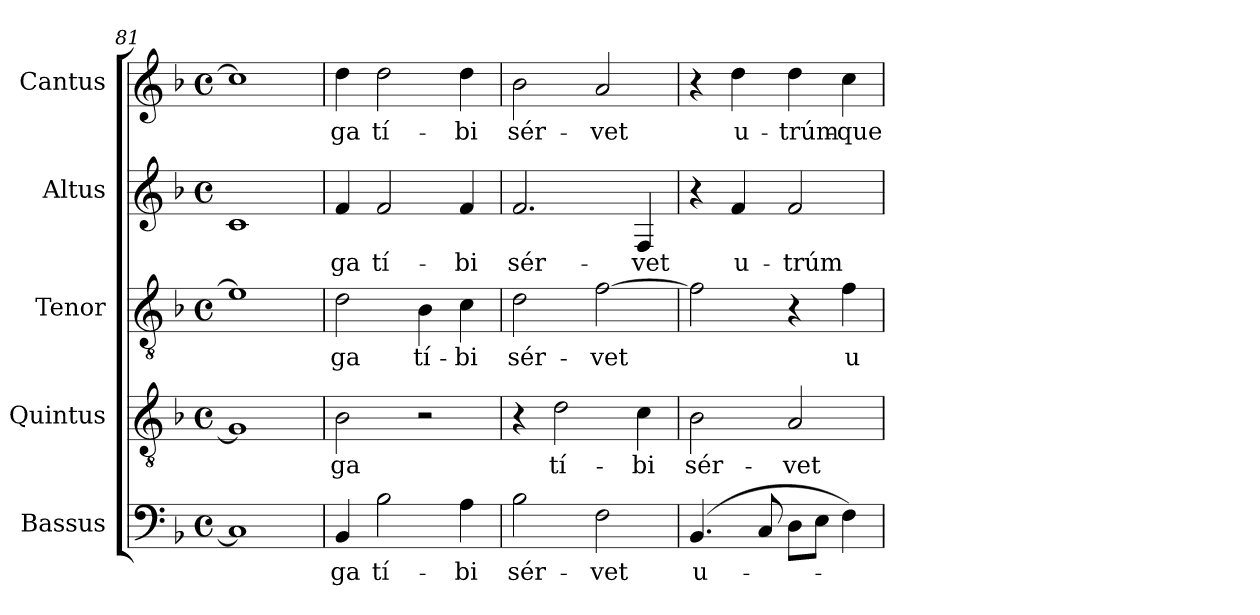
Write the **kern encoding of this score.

**kern	**text	**kern	**text	**kern	**text	**kern	**text	**kern	**text
*part5	*part5	*part4	*part4	*part3	*part3	*part2	*part2	*part1	*part1
*staff5	*staff5	*staff4	*staff4	*staff3	*staff3	*staff2	*staff2	*staff1	*staff1
*I"Bassus	*	*I"Quintus	*	*I"Tenor	*	*I"Altus	*	*I"Cantus	*
*I'Bass.	*	*	*	*I'Ten.	*	*I'Alt.	*	*I'Cant.	*
*clefF4	*	*clefGv2	*	*clefGv2	*	*clefG2	*	*clefG2	*
*	*	*ITrd7c12	*	*ITrd7c12	*	*	*	*	*
*k[b-]	*	*k[b-]	*	*k[b-]	*	*k[b-]	*	*k[b-]	*
*F:	*	*F:	*	*F:	*	*F:	*	*F:	*
*M4/4	*	*M4/4	*	*M4/4	*	*M4/4	*	*M4/4	*
*met(c)	*	*met(c)	*	*met(c)	*	*met(c)	*	*met(c)	*
=81	=81	=81	=81	=81	=81	=81	=81	=81	=81
1Ci]	.	1GGi]	.	1E-i]	.	1ci	.	1cci]	.
=82	=82	=82	=82	=82	=82	=82	=82	=82	=82
!	!LO:LY:b:color=#000000	!	!	!	!	!	!	!	!
!	!	!	!LO:LY:b:color=#000000	!	!	!	!	!	!
!	!	!	!	!	!LO:LY:b:color=#000000	!	!	!	!
!	!	!	!	!	!	!	!LO:LY:b:color=#000000	!	!
!	!	!	!	!	!	!	!	!	!LO:LY:b:color=#000000
4BB-i/	-ga	2BB-i\	-ga	2Di\	-ga	4fi/	-ga	4ddi\	-ga
!	!LO:LY:b:color=#000000	!	!	!	!	!	!	!	!
!	!	!	!	!	!	!	!LO:LY:b:color=#000000	!	!
!	!	!	!	!	!	!	!	!	!LO:LY:b:color=#000000
2B-i\	tí-	.	.	.	.	2fi/	tí-	2ddi\	tí-
!	!	!	!	!	!LO:LY:b:color=#000000	!	!	!	!
.	.	2r	.	4BB-i\	tí-	.	.	.	.
!	!LO:LY:b:color=#000000	!	!	!	!	!	!	!	!
!	!	!	!	!	!LO:LY:b:color=#000000	!	!	!	!
!	!	!	!	!	!	!	!LO:LY:b:color=#000000	!	!
!	!	!	!	!	!	!	!	!	!LO:LY:b:color=#000000
4Ai\	-bi	.	.	4Ci\	-bi	4fi/	-bi	4ddi\	-bi
!!LO:PB:g=z
=83	=83	=83	=83	=83	=83	=83	=83	=83	=83
!	!LO:LY:b:color=#000000	!	!	!	!	!	!	!	!
!	!	!	!	!	!LO:LY:b:color=#000000	!	!	!	!
!	!	!	!	!	!	!	!LO:LY:b:color=#000000	!	!
!	!	!	!	!	!	!	!	!	!LO:LY:b:color=#000000
2B-i\	sér-	4r	.	2Di\	sér-	2.fi/	sér-	2b-i\	sér-
!	!	!	!LO:LY:b:color=#000000	!	!	!	!	!	!
.	.	2Di\	tí-	.	.	.	.	.	.
!	!LO:LY:b:color=#000000	!	!	!	!	!	!	!	!
!	!	!	!	!	!LO:LY:b:color=#000000	!	!	!	!
!	!	!	!	!	!	!	!	!	!LO:LY:b:color=#000000
2Fi\	-vet	.	.	[2Fi\	-vet	.	.	2ai/	-vet
!	!	!	!LO:LY:b:color=#000000	!	!	!	!	!	!
!	!	!	!	!	!	!	!LO:LY:b:color=#000000	!	!
.	.	4Ci\	-bi	.	.	4Fi/	-vet	.	.
=84	=84	=84	=84	=84	=84	=84	=84	=84	=84
!	!LO:LY:b:color=#000000	!	!	!	!	!	!	!	!
!	!	!	!LO:LY:b:color=#000000	!	!	!	!	!	!
(4.BB-i/	u-	2BB-i\	sér-	2Fi\]	.	4r	.	4r	.
!	!	!	!	!	!	!	!LO:LY:b:color=#000000	!	!
!	!	!	!	!	!	!	!	!	!LO:LY:b:color=#000000
.	.	.	.	.	.	4fi/	u-	4ddi\	u-
8Ci/	.	.	.	.	.	.	.	.	.
!	!	!	!LO:LY:b:color=#000000	!	!	!	!	!	!
!	!	!	!	!	!	!	!LO:LY:b:color=#000000	!	!
!	!	!	!	!	!	!	!	!	!LO:LY:b:color=#000000
8Di\L	.	2AAi/	-vet	4r	.	2fi/	-trúm-	4ddi\	-trúm-
8Ei\J	.	.	.	.	.	.	.	.	.
!	!	!	!	!	!LO:LY:b:color=#000000	!	!	!	!
!	!	!	!	!	!	!	!	!	!LO:LY:b:color=#000000
4Fi\)	.	.	.	4Fi\	u-	.	.	4cci\	-que
=	=	=	=	=	=	=	=	=	=
*-	*-	*-	*-	*-	*-	*-	*-	*-	*-
